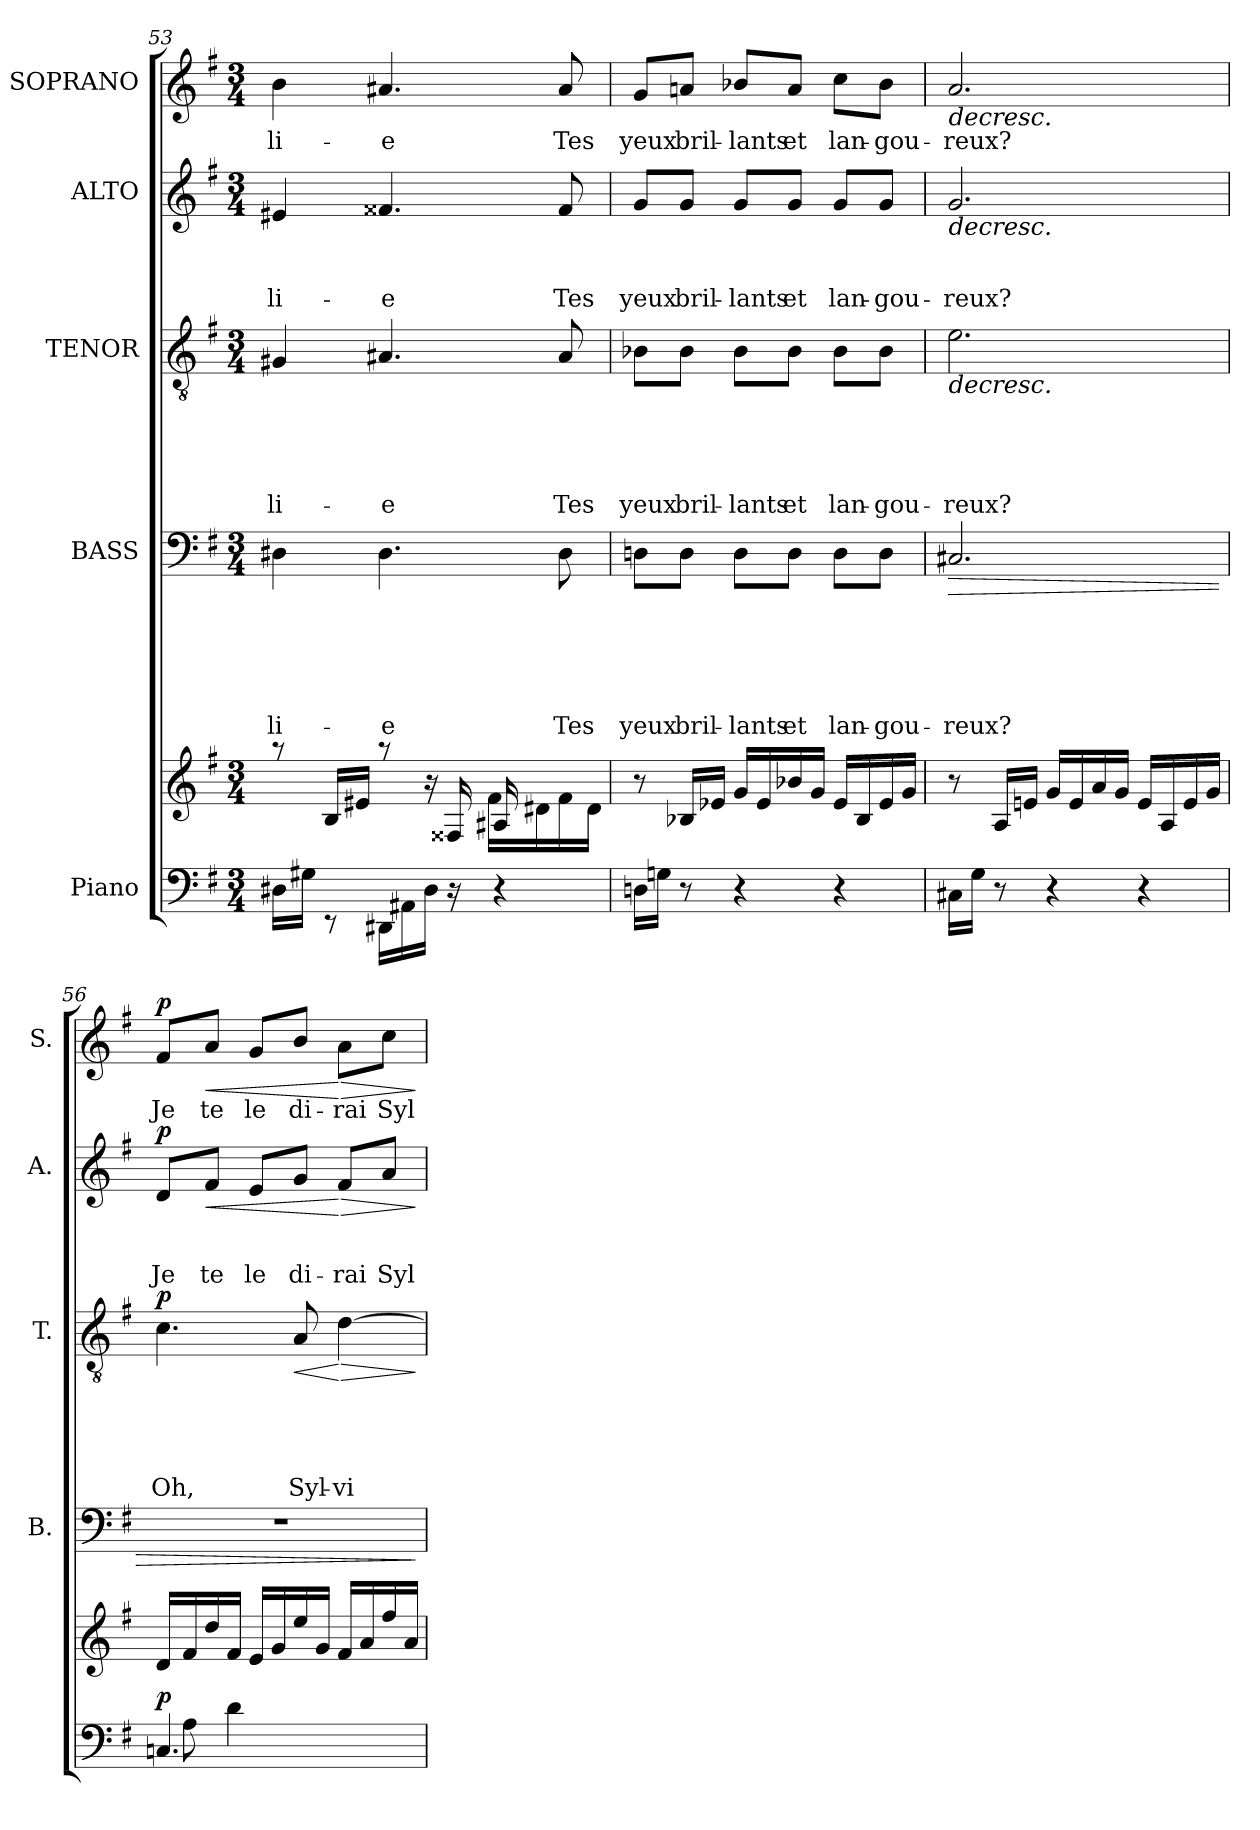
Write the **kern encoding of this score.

**kern	**kern	**dynam	**kern	**text	**text	**text	**text	**text	**text	**dynam	**kern	**text	**text	**text	**text	**text	**dynam	**kern	**text	**text	**text	**dynam	**kern	**text	**dynam
*part5	*part5	*part5	*part4	*part4	*part4	*part4	*part4	*part4	*part4	*part4	*part3	*part3	*part3	*part3	*part3	*part3	*part3	*part2	*part2	*part2	*part2	*part2	*part1	*part1	*part1
*staff6	*staff5	*staff5/6	*staff4	*staff4	*staff4	*staff4	*staff4	*staff4	*staff4	*staff4	*staff3	*staff3	*staff3	*staff3	*staff3	*staff3	*staff3	*staff2	*staff2	*staff2	*staff2	*staff2	*staff1	*staff1	*staff1
*I"Piano	*	*	*I"BASS	*	*	*	*	*	*	*	*I"TENOR	*	*	*	*	*	*	*I"ALTO	*	*	*	*	*I"SOPRANO	*	*
*	*	*	*I'B.	*	*	*	*	*	*	*	*I'T.	*	*	*	*	*	*	*I'A.	*	*	*	*	*I'S.	*	*
*clefF4	*clefG2	*	*clefF4	*	*	*	*	*	*	*	*clefGv2	*	*	*	*	*	*	*clefG2	*	*	*	*	*clefG2	*	*
*k[f#]	*k[f#]	*	*k[f#]	*	*	*	*	*	*	*	*k[f#]	*	*	*	*	*	*	*k[f#]	*	*	*	*	*k[f#]	*	*
*G:	*G:	*	*G:	*	*	*	*	*	*	*	*G:	*	*	*	*	*	*	*G:	*	*	*	*	*G:	*	*
*M3/4	*M3/4	*	*M3/4	*	*	*	*	*	*	*	*M3/4	*	*	*	*	*	*	*M3/4	*	*	*	*	*M3/4	*	*
=53	=53	=53	=53	=53	=53	=53	=53	=53	=53	=53	=53	=53	=53	=53	=53	=53	=53	=53	=53	=53	=53	=53	=53	=53	=53
*^	*^	*	*	*	*	*	*	*	*	*	*	*	*	*	*	*	*	*	*	*	*	*	*	*	*
*	*^	*	*	*	*	*	*	*	*	*	*	*	*	*	*	*	*	*	*	*	*	*	*	*	*	*	*
!	!	!	!	!	!	!	!	!	!	!	!	!LO:LY:b	!	!	!	!	!	!	!LO:LY:b	!	!	!	!	!LO:LY:b	!	!	!LO:LY:b	!
(>16D#X\LL	8ryy	2ryy	8raa	2ryy	.	4D#X\	.	.	.	.	.	-li-	.	4G#X/	.	.	.	.	-li-	.	4e#X/	.	.	-li-	.	4b\	-li-	.
16G#X\JJ	.	.	.	.	.	.	.	.	.	.	.	.	.	.	.	.	.	.	.	.	.	.	.	.	.	.	.	.
8ryy	8rEE	.	16B/LL	.	.	.	.	.	.	.	.	.	.	.	.	.	.	.	.	.	.	.	.	.	.	.	.	.
.	.	.	16e#X/JJ	.	.	.	.	.	.	.	.	.	.	.	.	.	.	.	.	.	.	.	.	.	.	.	.	.
!	!	!	!	!	!	!	!	!	!	!	!	!LO:LY:b	!	!	!	!	!	!	!LO:LY:b	!	!	!	!	!LO:LY:b	!	!	!LO:LY:b	!
2ryy	16DD#X\LL	.	8raa	.	.	4.D#\	.	.	.	.	.	-e	.	4.A#X/	.	.	.	.	-e	.	4.f##X/	.	.	-e	.	4.a#X/	-e	.
.	16AA#X\	.	.	.	.	.	.	.	.	.	.	.	.	.	.	.	.	.	.	.	.	.	.	.	.	.	.	.
.	16D#\JJ	.	16ra	.	.	.	.	.	.	.	.	.	.	.	.	.	.	.	.	.	.	.	.	.	.	.	.	.
.	16rC	.	16F##X/	.	.	.	.	.	.	.	.	.	.	.	.	.	.	.	.	.	.	.	.	.	.	.	.	.
!	!	!	!	!LO:N:head=solid	!	!	!	!	!	!	!	!	!	!	!	!	!	!	!	!	!	!	!	!	!	!	!	!
.	8ryy	4r	16A#X/	16f#\LL	.	.	.	.	.	.	.	.	.	.	.	.	.	.	.	.	.	.	.	.	.	.	.	.
.	.	.	8.ryy	16d#X\	.	.	.	.	.	.	.	.	.	.	.	.	.	.	.	.	.	.	.	.	.	.	.	.
!	!	!	!	!	!	!	!	!	!	!	!	!LO:LY:b	!	!	!	!	!	!	!LO:LY:b	!	!	!	!	!LO:LY:b	!	!	!LO:LY:b	!
.	32ryy	.	.	16f#\	.	8D#\	.	.	.	.	.	Tes	.	8A#/	.	.	.	.	Tes	.	8f##/	.	.	Tes	.	8a#/	Tes	.
.	16.ryy	.	.	.	.	.	.	.	.	.	.	.	.	.	.	.	.	.	.	.	.	.	.	.	.	.	.	.
.	.	.	.	16d#\JJ	.	.	.	.	.	.	.	.	.	.	.	.	.	.	.	.	.	.	.	.	.	.	.	.
*v	*v	*v	*	*	*	*	*	*	*	*	*	*	*	*	*	*	*	*	*	*	*	*	*	*	*	*	*	*
=54	=54	=54	=54	=54	=54	=54	=54	=54	=54	=54	=54	=54	=54	=54	=54	=54	=54	=54	=54	=54	=54	=54	=54	=54	=54	=54
!	!	!	!	!	!	!	!	!	!	!LO:LY:b	!	!	!	!	!	!	!LO:LY:b	!	!	!	!	!LO:LY:b	!	!	!LO:LY:b	!
*	*v	*v	*	*	*	*	*	*	*	*	*	*	*	*	*	*	*	*	*	*	*	*	*	*	*	*
(>16Dn\LL	8r	.	8Dn\L	.	.	.	.	.	yeux	.	8B-X\L	.	.	.	.	yeux	.	8g/L	.	.	yeux	.	8g/L	yeux	.
16Gn\JJ	.	.	.	.	.	.	.	.	.	.	.	.	.	.	.	.	.	.	.	.	.	.	.	.	.
!	!	!	!	!	!	!	!	!	!LO:LY:b	!	!	!	!	!	!	!LO:LY:b	!	!	!	!	!LO:LY:b	!	!	!LO:LY:b	!
8r	16B-X/LL	.	8D\J	.	.	.	.	.	bril-	.	8B-\J	.	.	.	.	bril-	.	8g/J	.	.	bril-	.	8an/J	bril-	.
.	16e-X/JJ	.	.	.	.	.	.	.	.	.	.	.	.	.	.	.	.	.	.	.	.	.	.	.	.
!	!	!	!	!	!	!	!	!	!LO:LY:b:rj	!	!	!	!	!	!	!LO:LY:b:rj	!	!	!	!	!LO:LY:b:rj	!	!	!LO:LY:b:rj	!
4r	16g/LL	.	8D\L	.	.	.	.	.	-lants	.	8B-\L	.	.	.	.	-lants	.	8g/L	.	.	-lants	.	8b-X/L	-lants	.
.	16e-/	.	.	.	.	.	.	.	.	.	.	.	.	.	.	.	.	.	.	.	.	.	.	.	.
!	!	!	!	!	!	!	!	!	!LO:LY:b	!	!	!	!	!	!	!LO:LY:b	!	!	!	!	!LO:LY:b	!	!	!LO:LY:b	!
.	16b-X/	.	8D\J	.	.	.	.	.	et	.	8B-\J	.	.	.	.	et	.	8g/J	.	.	et	.	8a/J	et	.
.	16g/JJ	.	.	.	.	.	.	.	.	.	.	.	.	.	.	.	.	.	.	.	.	.	.	.	.
!	!	!	!	!	!	!	!	!	!LO:LY:b	!	!	!	!	!	!	!LO:LY:b	!	!	!	!	!LO:LY:b	!	!	!LO:LY:b	!
4r	16e-/LL	.	8D\L	.	.	.	.	.	lan-	.	8B-\L	.	.	.	.	lan-	.	8g/L	.	.	lan-	.	8cc\L	lan-	.
.	16B-/	.	.	.	.	.	.	.	.	.	.	.	.	.	.	.	.	.	.	.	.	.	.	.	.
!	!	!	!	!	!	!	!	!	!LO:LY:b	!	!	!	!	!	!	!LO:LY:b	!	!	!	!	!LO:LY:b	!	!	!LO:LY:b	!
.	16e-/)	.	8D\J	.	.	.	.	.	-gou-	.	8B-\J	.	.	.	.	-gou-	.	8g/J	.	.	-gou-	.	8b-\J	-gou-	.
.	16g/JJ	.	.	.	.	.	.	.	.	.	.	.	.	.	.	.	.	.	.	.	.	.	.	.	.
!!LO:PB:g=z
=55	=55	=55	=55	=55	=55	=55	=55	=55	=55	=55	=55	=55	=55	=55	=55	=55	=55	=55	=55	=55	=55	=55	=55	=55	=55
!	!	!	!	!	!	!	!	!	!LO:LY:b	!LO:HP:b	!	!	!	!	!	!LO:LY:b	!LO:HP:b	!	!	!	!LO:LY:b	!LO:HP:b	!	!LO:LY:b	!LO:HP:b
16C#X\LL	8r	.	2.C#X/	.	.	.	.	.	-reux?	>	2.e\	.	.	.	.	-reux?	>	2.g/	.	.	-reux?	>	2.a/	-reux?	>
16G\JJ	.	.	.	.	.	.	.	.	.	.	.	.	.	.	.	.	.	.	.	.	.	.	.	.	.
8r	16A/LL	.	.	.	.	.	.	.	.	.	.	.	.	.	.	.	.	.	.	.	.	.	.	.	.
.	16en/JJ	.	.	.	.	.	.	.	.	.	.	.	.	.	.	.	.	.	.	.	.	.	.	.	.
4r	16g/LL	.	.	.	.	.	.	.	.	.	.	.	.	.	.	.	.	.	.	.	.	.	.	.	.
.	16e/	.	.	.	.	.	.	.	.	.	.	.	.	.	.	.	.	.	.	.	.	.	.	.	.
.	16a/	.	.	.	.	.	.	.	.	.	.	.	.	.	.	.	.	.	.	.	.	.	.	.	.
.	16g/JJ	.	.	.	.	.	.	.	.	.	.	.	.	.	.	.	.	.	.	.	.	.	.	.	.
4r	16e/LL	.	.	.	.	.	.	.	.	.	.	.	.	.	.	.	.	.	.	.	.	.	.	.	.
.	16A/	.	.	.	.	.	.	.	.	.	.	.	.	.	.	.	.	.	.	.	.	.	.	.	.
.	16e/	.	.	.	.	.	.	.	.	.	.	.	.	.	.	.	.	.	.	.	.	.	.	.	.
.	16g/JJ)	.	.	.	.	.	.	.	.	.	.	.	.	.	.	.	.	.	.	.	.	.	.	.	.
=56	=56	=56	=56	=56	=56	=56	=56	=56	=56	=56	=56	=56	=56	=56	=56	=56	=56	=56	=56	=56	=56	=56	=56	=56	=56
*^	*	*	*	*	*	*	*	*	*	*	*	*	*	*	*	*	*	*	*	*	*	*	*	*	*
!	!	!	!LO:DY:a=2	!LO:N:vis=1	!	!	!	!	!	!	!	!	!	!	!	!	!LO:LY:b	!LO:DY:a	!	!	!	!LO:LY:b	!LO:DY:a	!	!LO:LY:b	!LO:DY:a
4.Cn/	16ryy	16d/LL	p	2.r	.	.	.	.	.	.	.	4.c\	.	.	.	.	Oh,	p	8d/L	.	.	Je	p	8f#/L	Je	p
.	8A\	16f#/	.	.	.	.	.	.	.	.	.	.	.	.	.	.	.	.	.	.	.	.	.	.	.	.
!	!	!	!	!	!	!	!	!	!	!	!	!	!	!	!	!	!	!	!	!	!	!LO:LY:b	!LO:HP:n=1:b	!	!LO:LY:b	!LO:HP:n=1:b
.	.	16dd/	.	.	.	.	.	.	.	.	.	.	.	.	.	.	.	.	8f#/J	.	.	te	] <	8a/J	te	] <
.	4d\	16f#/JJ	.	.	.	.	.	.	.	.	.	.	.	.	.	.	.	.	.	.	.	.	.	.	.	.
!	!	!	!	!	!	!	!	!	!	!	!	!	!	!	!	!	!	!	!	!	!	!LO:LY:b	!	!	!LO:LY:b	!
.	.	16e/LL	.	.	.	.	.	.	.	.	.	.	.	.	.	.	.	.	8e/L	.	.	le	.	8g/L	le	.
.	.	16g/	.	.	.	.	.	.	.	.	.	.	.	.	.	.	.	.	.	.	.	.	.	.	.	.
!	!	!	!	!	!	!	!	!	!	!	!	!	!	!	!	!	!LO:LY:b	!LO:HP:n=1:b	!	!	!	!LO:LY:b	!	!	!LO:LY:b	!
4ryy	.	16ee/	.	.	.	.	.	.	.	.	.	8A/	.	.	.	.	Syl-	] <	8g/J	.	.	di-	.	8b/J	di-	.
.	4ryy	16g/JJ	.	.	.	.	.	.	.	.	.	.	.	.	.	.	.	.	.	.	.	.	.	.	.	.
!	!	!	!	!	!	!	!	!	!	!	!	!	!	!	!	!	!LO:LY:b	!LO:HP:n=1:b	!	!	!	!LO:LY:b	!LO:HP:n=1:b	!	!LO:LY:b	!LO:HP:n=1:b
.	.	16f#/LL	.	.	.	.	.	.	.	.	.	[>4d\	.	.	.	.	-vi-	[ >	8f#/L	.	.	-rai	[ >	8a\L	-rai	[ >
.	.	16a/	.	.	.	.	.	.	.	.	.	.	.	.	.	.	.	.	.	.	.	.	.	.	.	.
!	!	!	!	!	!	!	!	!	!	!	!	!	!	!	!	!	!	!	!	!	!	!LO:LY:b	!	!	!LO:LY:b	!
16ryy	.	16ff#/	.	.	.	.	.	.	.	.	.	.	.	.	.	.	.	.	8a/J	.	.	Syl-	.	8cc\J	Syl-	.
16ryy	16ryy	16a/JJ	.	.	.	.	.	.	.	.	.	.	.	.	.	.	.	.	.	.	.	.	.	.	.	.
*v	*v	*	*	*	*	*	*	*	*	*	*	*	*	*	*	*	*	*	*	*	*	*	*	*	*	*
.	.	.	.	.	.	.	.	.	.	]	.	.	.	.	.	.	]	.	.	.	.	]	.	.	]
=	=	=	=	=	=	=	=	=	=	=	=	=	=	=	=	=	=	=	=	=	=	=	=	=	=
*-	*-	*-	*-	*-	*-	*-	*-	*-	*-	*-	*-	*-	*-	*-	*-	*-	*-	*-	*-	*-	*-	*-	*-	*-	*-
